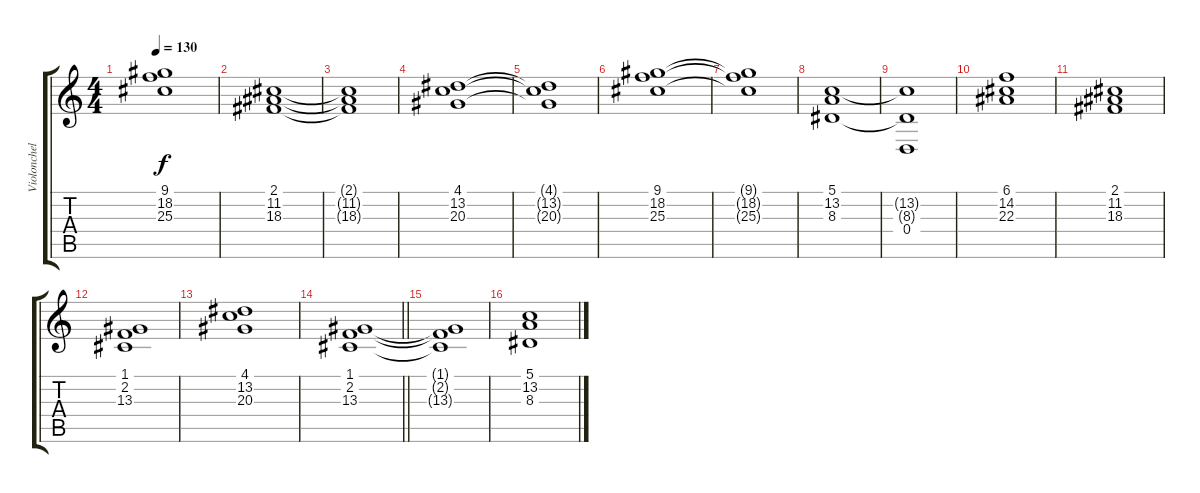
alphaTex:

\track ("Violonchelo/pratnja" "Violonchel") {instrument cello}
\staff {score tabs}
\tuning (E4 B3 G3 D3 A2 E2) {hide}
\ts (4 4)
\tempo 130
\clef g2
\ks c
(9.1{t} 18.2{t} 25.3{t}).1{dy f} |
(2.1 11.2 18.3).1 |
(2.1{t} 11.2{t} 18.3{t}).1 |
(4.1 13.2 20.3).1 |
(4.1{t} 13.2{t} 20.3{t}).1 |
(9.1 18.2 25.3).1 |
(9.1{t} 18.2{t} 25.3{t}).1 |
(5.1 13.2 8.3).1 |
(13.2{t} 8.3{t} 0.4).1 |
(6.1 14.2 22.3).1 |
(2.1 11.2 18.3).1 |
(1.1 2.2 13.3).1 |
(4.1 13.2 20.3).1 |
\barLineRight lightlight
(1.1 2.2 13.3).1 |
(1.1{t} 2.2{t} 13.3{t}).1 |
(5.1 13.2 8.3).1
